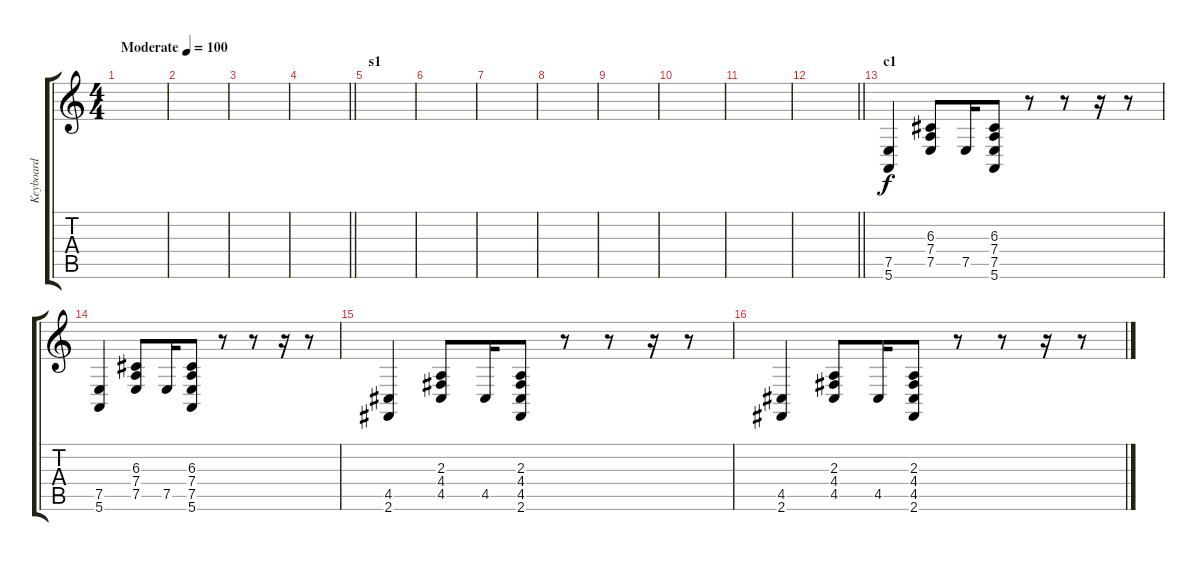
\track ("Keyboard" "Keyboard") {instrument drawbarorgan}
\staff {score tabs}
\tuning (E4 B3 G3 D3 A2 E2) {hide}
\ts (4 4)
\tempo (100 "Moderate")
\clef g2
\ks c
|
|
|
\barLineRight lightlight
|
\section ("" "s1")
|
|
|
|
|
|
|
\barLineRight lightlight
|
\section ("" "c1")
(7.5 5.6).4 (6.3 7.4 7.5).8 7.5.16 (6.3 7.4 7.5 5.6).8 r.8 r.8 r.16 r.8 |
(7.5 5.6).4 (6.3 7.4 7.5).8 7.5.16 (6.3 7.4 7.5 5.6).8 r.8 r.8 r.16 r.8 |
(4.5 2.6).4 (2.3 4.4 4.5).8 4.5.16 (2.3 4.4 4.5 2.6).8 r.8 r.8 r.16 r.8 |
(4.5 2.6).4 (2.3 4.4 4.5).8 4.5.16 (2.3 4.4 4.5 2.6).8 r.8 r.8 r.16 r.8
